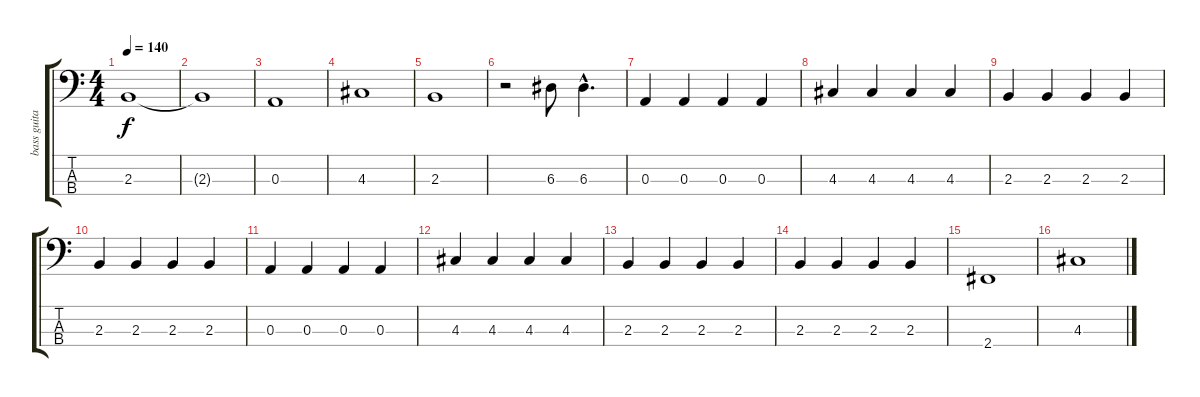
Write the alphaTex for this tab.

\track ("bass guitar" "bass guita") {instrument electricbassfinger}
\staff {score tabs}
\tuning (G2 D2 A1 E1) {hide}
\ts (4 4)
\tempo 140
\clef f4
\ks c
2.3.1{dy f} |
2.3{t}.1 |
0.3.1 |
4.3.1 |
2.3.1{volume 5} |
r.2 6.3.8 6.3{hac}.4{d} |
0.3.4 0.3.4 0.3.4 0.3.4 |
4.3.4 4.3.4 4.3.4 4.3.4 |
2.3.4 2.3.4 2.3.4 2.3.4 |
2.3.4 2.3.4 2.3.4 2.3.4 |
0.3.4 0.3.4 0.3.4 0.3.4 |
4.3.4 4.3.4 4.3.4 4.3.4 |
2.3.4 2.3.4 2.3.4 2.3.4 |
2.3.4 2.3.4 2.3.4 2.3.4 |
2.4.1{volume 15} |
4.3.1
